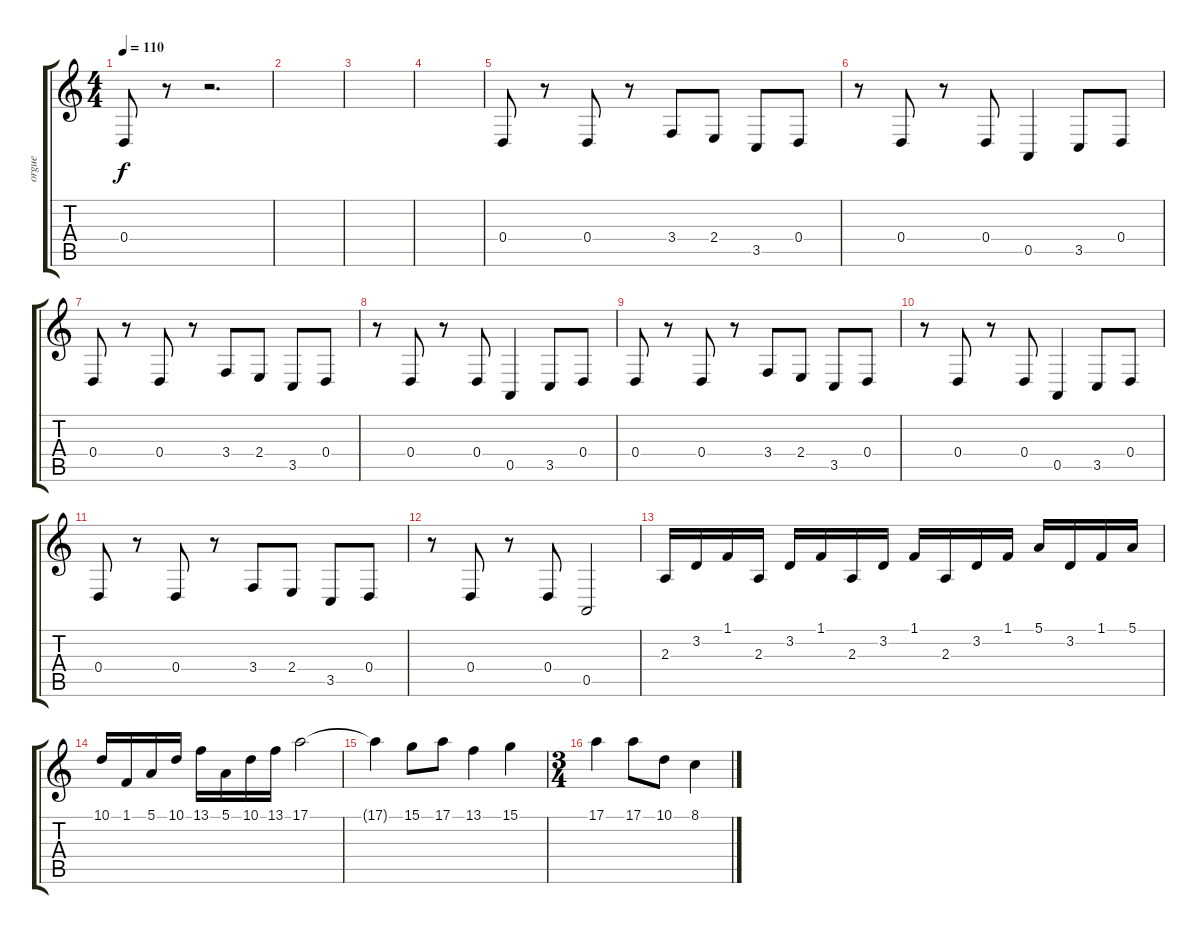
\track ("orgue" "orgue") {instrument drawbarorgan}
\staff {score tabs}
\tuning (E4 B3 G3 D3 A2 E2) {hide}
\ts (4 4)
\tempo 110
\clef g2
\ks c
0.4.8{dy f} r.8 r.2{d} |
|
|
|
0.4.8 r.8 0.4.8 r.8 3.4.8 2.4.8 3.5.8 0.4.8 |
r.8 0.4.8 r.8 0.4.8 0.5.4 3.5.8 0.4.8 |
0.4.8 r.8 0.4.8 r.8 3.4.8 2.4.8 3.5.8 0.4.8 |
r.8 0.4.8 r.8 0.4.8 0.5.4 3.5.8 0.4.8 |
0.4.8 r.8 0.4.8 r.8 3.4.8 2.4.8 3.5.8 0.4.8 |
r.8 0.4.8 r.8 0.4.8 0.5.4 3.5.8 0.4.8 |
0.4.8 r.8 0.4.8 r.8 3.4.8 2.4.8 3.5.8 0.4.8 |
r.8 0.4.8 r.8 0.4.8 0.5.2 |
2.3.16 3.2.16 1.1.16 2.3.16 3.2.16 1.1.16 2.3.16 3.2.16 1.1.16 2.3.16 3.2.16 1.1.16 5.1.16 3.2.16 1.1.16 5.1.16 |
10.1.16 1.1.16 5.1.16 10.1.16 13.1.16 5.1.16 10.1.16 13.1.16 17.1.2 |
17.1{t}.4 15.1.8 17.1.8 13.1.4 15.1.4 |
\ts (3 4)
17.1.4 17.1.8 10.1.8 8.1.4
